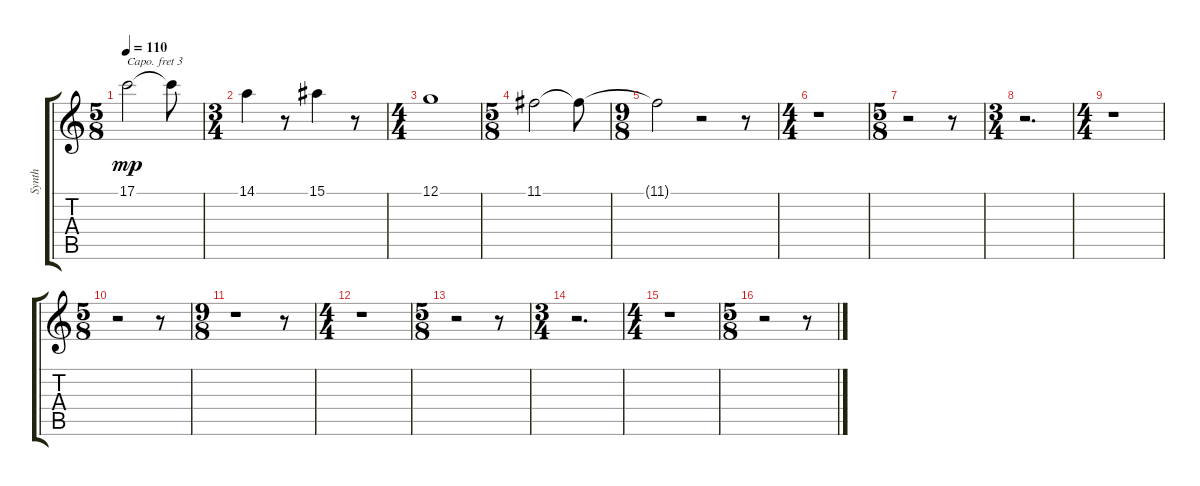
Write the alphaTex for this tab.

\track ("Synth" "Synth") {instrument lead6voice}
\staff {score tabs}
\capo 3
\tuning (E4 B3 G3 D3 A2 E2) {hide}
\ts (5 8)
\tempo 110
\clef g2
\ks c
17.1.2{dy mp} 17.1{t}.8 |
\ts (3 4)
14.1.4 r.8 15.1.4 r.8 |
\ts (4 4)
12.1.1 |
\ts (5 8)
11.1.2 11.1{t}.8 |
\ts (9 8)
11.1{t}.2 r.2 r.8 |
\ts (4 4)
r.1 |
\ts (5 8)
r.2 r.8 |
\ts (3 4)
r.2{d} |
\ts (4 4)
r.1 |
\ts (5 8)
r.2 r.8 |
\ts (9 8)
r.1 r.8 |
\ts (4 4)
r.1 |
\ts (5 8)
r.2 r.8 |
\ts (3 4)
r.2{d} |
\ts (4 4)
r.1 |
\ts (5 8)
r.2 r.8
